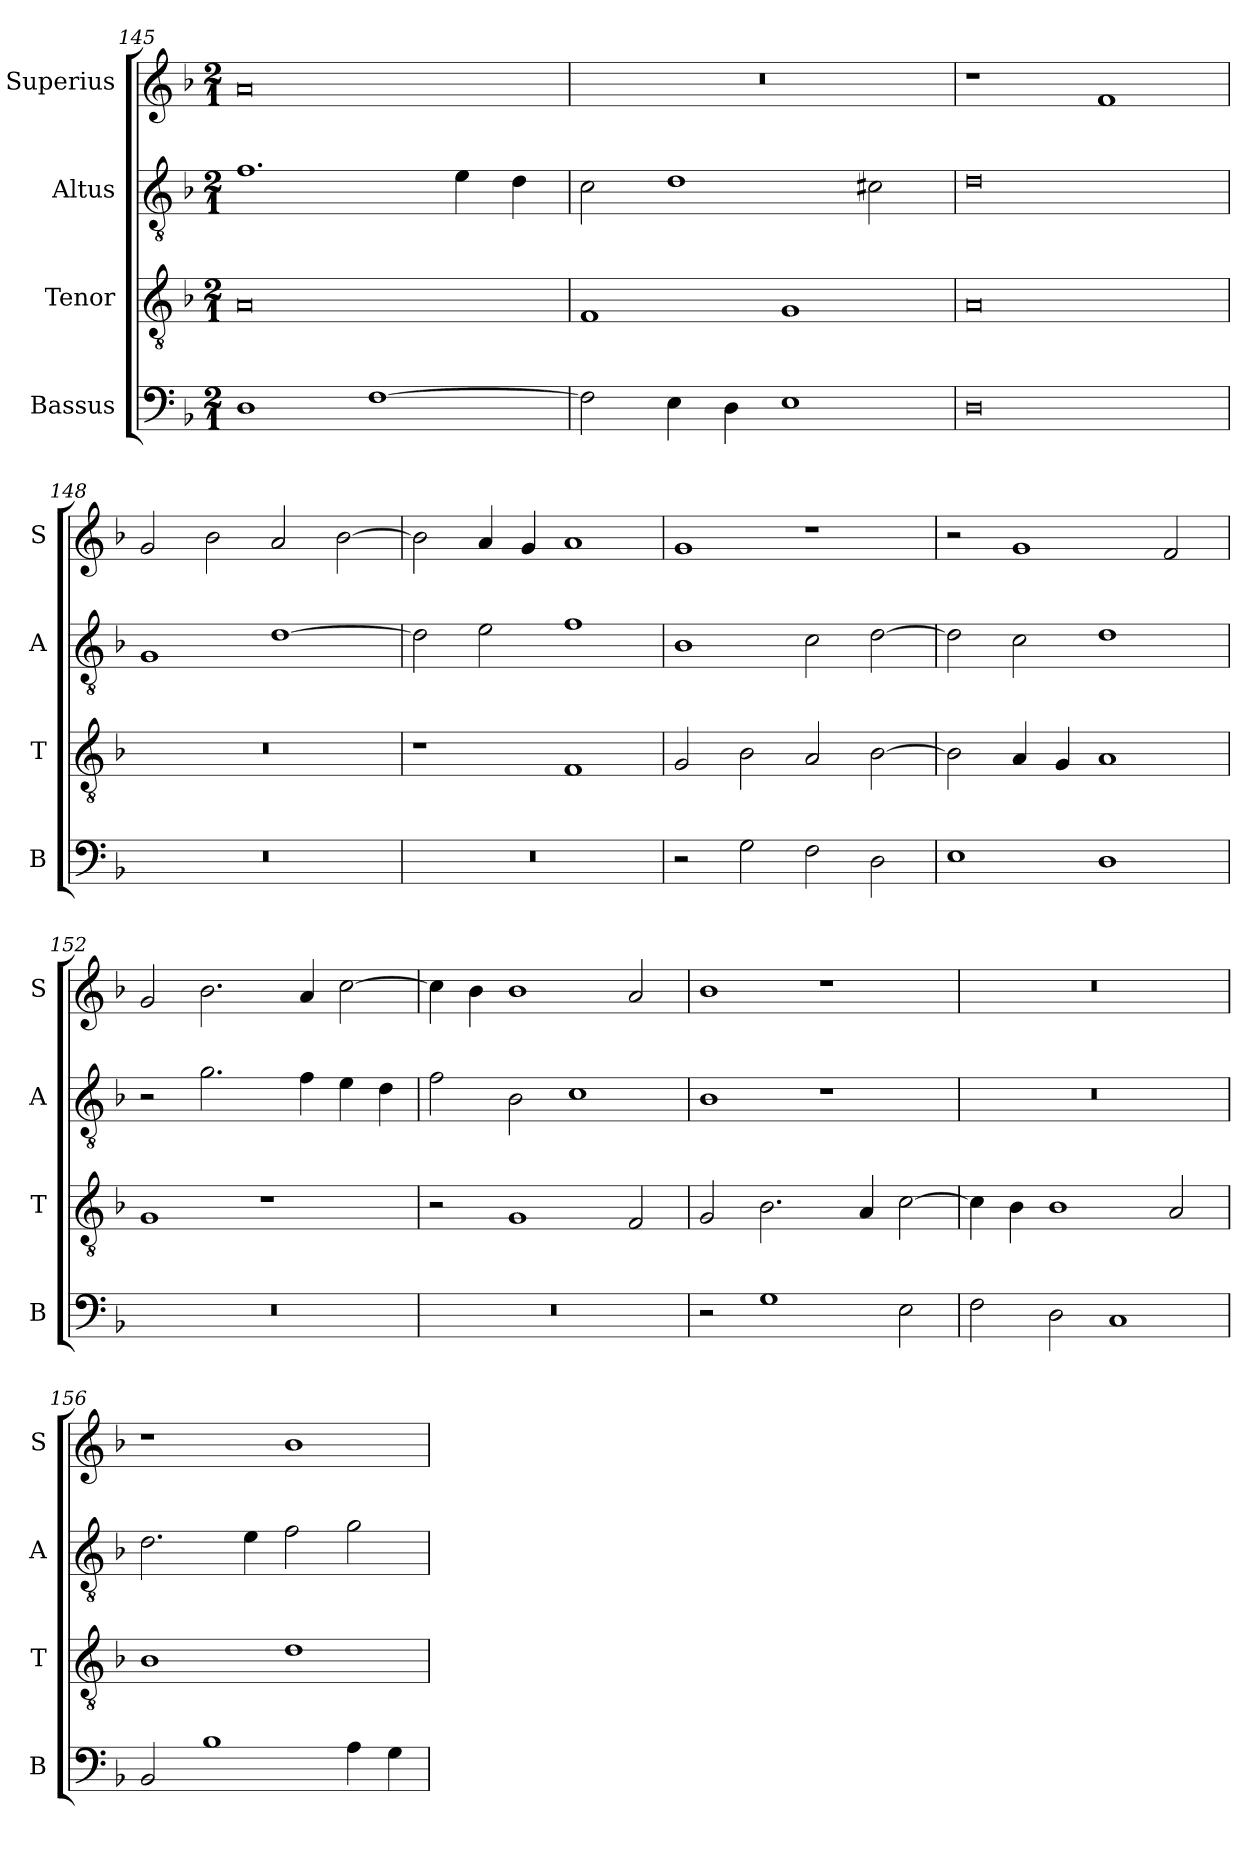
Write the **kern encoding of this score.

**kern	**kern	**kern	**kern
*part4	*part3	*part2	*part1
*staff4	*staff3	*staff2	*staff1
*I"Bassus	*I"Tenor	*I"Altus	*I"Superius
*I'B	*I'T	*I'A	*I'S
*clefF4	*clefGv2	*clefGv2	*clefG2
*k[b-]	*k[b-]	*k[b-]	*k[b-]
*M2/1	*M2/1	*M2/1	*M2/1
=145	=145	=145	=145
1D	0A	1.f	0a
[1F	.	.	.
.	.	4e\	.
.	.	4d\	.
=146	=146	=146	=146
2F\]	1F	2c\	0r
4E\	.	1d	.
4D\	.	.	.
1E	1G	.	.
.	.	2c#X\	.
=147	=147	=147	=147
0D	0A	0d	1r
.	.	.	1f
=148	=148	=148	=148
0r	0r	1G	2g/
.	.	.	2b-\
.	.	[1d	2a/
.	.	.	[2b-\
=149	=149	=149	=149
0r	1r	2d\]	2b-\]
.	.	2e\	4a/
.	.	.	4g/
.	1F	1f	1a
=150	=150	=150	=150
2r	2G/	1B-	1g
2G\	2B-\	.	.
2F\	2A/	2c\	1r
2D\	[2B-\	[2d\	.
=151	=151	=151	=151
1E	2B-\]	2d\]	2r
.	4A/	2c\	1g
.	4G/	.	.
1D	1A	1d	.
.	.	.	2f/
=152	=152	=152	=152
0r	1G	2r	2g/
.	.	2.g\	2.b-\
.	1r	.	.
.	.	4f\	4a/
.	.	4e\	[2cc\
.	.	4d\	.
=153	=153	=153	=153
0r	2r	2f\	4cc\]
.	.	.	4b-\
.	1G	2B-\	1b-
.	.	1c	.
.	2F/	.	2a/
=154	=154	=154	=154
2r	2G/	1B-	1b-
1G	2.B-\	.	.
.	.	1r	1r
.	4A/	.	.
2E\	[2c\	.	.
=155	=155	=155	=155
2F\	4c\]	0r	0r
.	4B-\	.	.
2D\	1B-	.	.
1C	.	.	.
.	2A/	.	.
=156	=156	=156	=156
2BB-/	1B-	2.d\	1r
1B-	.	.	.
.	.	4e\	.
.	1d	2f\	1b-
4A\	.	2g\	.
4G\	.	.	.
=	=	=	=
*-	*-	*-	*-
